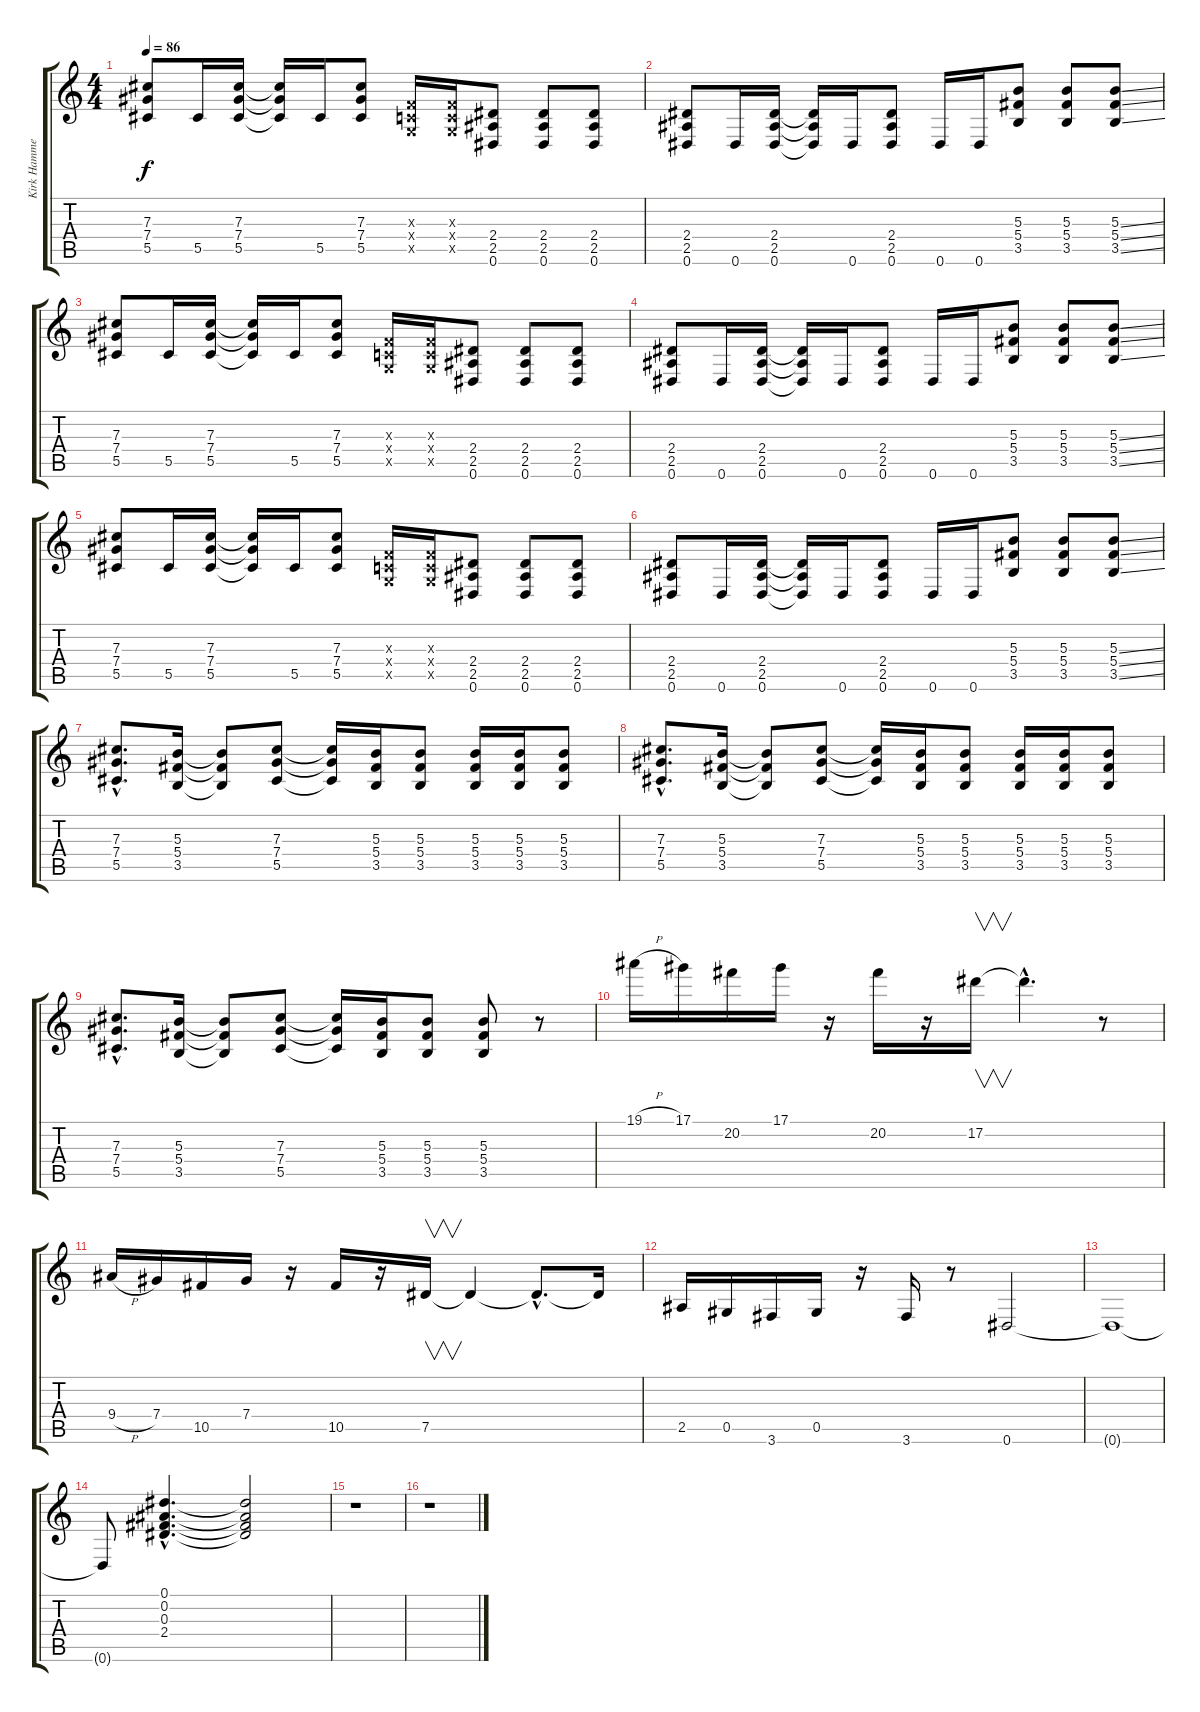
\track ("Kirk Hammet (disto)" "Kirk Hamme") {instrument overdrivenguitar}
\staff {score tabs}
\tuning (Eb4 Bb3 Gb3 Db3 Ab2 Eb2) {hide}
\ts (4 4)
\tempo 86
\clef g2
\ks c
(7.3 7.4 5.5).8{dy f} 5.5.16 (7.3 7.4 5.5).16 (7.3{t} 7.4{t} 5.5{t}).16 5.5.16 (7.3 7.4 5.5).8 (-1.3{x} -1.4{x} -1.5{x}).16 (-1.3{x} -1.4{x} -1.5{x}).16 (2.4 2.5 0.6).8 (2.4 2.5 0.6).8 (2.4 2.5 0.6).8 |
(2.4 2.5 0.6).8 0.6.16 (2.4 2.5 0.6).16 (2.4{t} 2.5{t} 0.6{t}).16 0.6.16 (2.4 2.5 0.6).8 0.6.16 0.6.16 (5.3 5.4 3.5).8 (5.3 5.4 3.5).8 (5.3{ss} 5.4{ss} 3.5{ss}).8 |
(7.3 7.4 5.5).8 5.5.16 (7.3 7.4 5.5).16 (7.3{t} 7.4{t} 5.5{t}).16 5.5.16 (7.3 7.4 5.5).8 (-1.3{x} -1.4{x} -1.5{x}).16 (-1.3{x} -1.4{x} -1.5{x}).16 (2.4 2.5 0.6).8 (2.4 2.5 0.6).8 (2.4 2.5 0.6).8 |
(2.4 2.5 0.6).8 0.6.16 (2.4 2.5 0.6).16 (2.4{t} 2.5{t} 0.6{t}).16 0.6.16 (2.4 2.5 0.6).8 0.6.16 0.6.16 (5.3 5.4 3.5).8 (5.3 5.4 3.5).8 (5.3{ss} 5.4{ss} 3.5{ss}).8 |
(7.3 7.4 5.5).8 5.5.16 (7.3 7.4 5.5).16 (7.3{t} 7.4{t} 5.5{t}).16 5.5.16 (7.3 7.4 5.5).8 (-1.3{x} -1.4{x} -1.5{x}).16 (-1.3{x} -1.4{x} -1.5{x}).16 (2.4 2.5 0.6).8 (2.4 2.5 0.6).8 (2.4 2.5 0.6).8 |
(2.4 2.5 0.6).8 0.6.16 (2.4 2.5 0.6).16 (2.4{t} 2.5{t} 0.6{t}).16 0.6.16 (2.4 2.5 0.6).8 0.6.16 0.6.16 (5.3 5.4 3.5).8 (5.3 5.4 3.5).8 (5.3{ss} 5.4{ss} 3.5{ss}).8 |
(7.3{hac} 7.4{hac} 5.5{hac}).8{d} (5.3 5.4 3.5).16 (5.3{t} 5.4{t} 3.5{t}).8 (7.3 7.4 5.5).8 (7.3{t} 7.4{t} 5.5{t}).16 (5.3 5.4 3.5).16 (5.3 5.4 3.5).8 (5.3 5.4 3.5).16 (5.3 5.4 3.5).16 (5.3 5.4 3.5).8 |
(7.3{hac} 7.4{hac} 5.5{hac}).8{d} (5.3 5.4 3.5).16 (5.3{t} 5.4{t} 3.5{t}).8 (7.3 7.4 5.5).8 (7.3{t} 7.4{t} 5.5{t}).16 (5.3 5.4 3.5).16 (5.3 5.4 3.5).8 (5.3 5.4 3.5).16 (5.3 5.4 3.5).16 (5.3 5.4 3.5).8 |
(7.3{hac} 7.4{hac} 5.5{hac}).8{d} (5.3 5.4 3.5).16 (5.3{t} 5.4{t} 3.5{t}).8 (7.3 7.4 5.5).8 (7.3{t} 7.4{t} 5.5{t}).16 (5.3 5.4 3.5).16 (5.3 5.4 3.5).8 (5.3 5.4 3.5).8 r.8 |
19.1{h}.16 17.1.16 20.2.16 17.1.16 r.16 20.2.16 r.16 17.2.16{v} 17.2{hac t}.4{d} r.8 |
9.4{h}.16 7.4.16 10.5.16 7.4.16 r.16 10.5.16 r.16 7.5.16{v} 7.5{t}.4 7.5{hac t}.8{d} 7.5{t}.16 |
2.5.16 0.5.16 3.6.16 0.5.16 r.16 3.6.16 r.8 0.6.2 |
0.6{t}.1 |
0.6{t}.8 (0.1{hac} 0.2{hac} 0.3{hac} 2.4{hac}).4{d} (0.1{t} 0.2{t} 0.3{t} 2.4{t}).2 |
r.1 |
r.1
